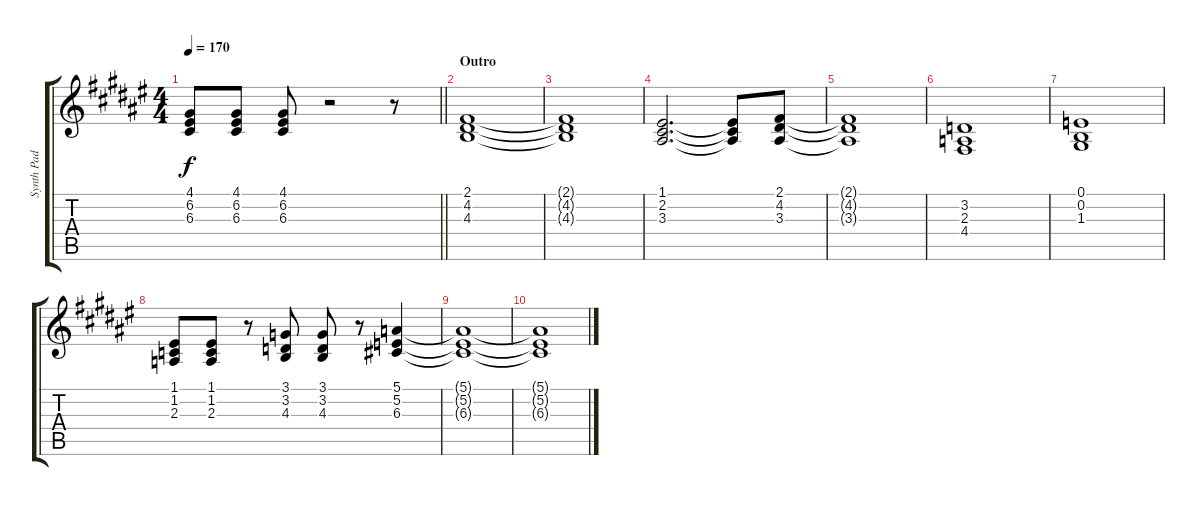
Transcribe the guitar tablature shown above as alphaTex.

\track ("Synth Pad" "Synth Pad") {instrument pad2warm}
\staff {score tabs}
\tuning (E4 B3 G3 D3 A2 E2) {hide}
\ts (4 4)
\tempo 170
\clef g2
\barLineRight lightlight
\ks f#
(4.1{t} 6.2{t} 6.3{t}).8{dy f} (4.1 6.2 6.3).8 (4.1 6.2 6.3).8 r.2 r.8 |
\section ("" "Outro")
(2.1 4.2 4.3).1 |
(2.1{t} 4.2{t} 4.3{t}).1 |
(1.1 2.2 3.3).2{d} (1.1{t} 2.2{t} 3.3{t}).8 (2.1 4.2 3.3).8 |
(2.1{t} 4.2{t} 3.3{t}).1 |
(3.2 2.3 4.4).1 |
(0.1 0.2 1.3).1 |
(1.1 1.2 2.3).8 (1.1 1.2 2.3).8 r.8 (3.1 3.2 4.3).8 (3.1 3.2 4.3).8 r.8 (5.1 5.2 6.3).4 |
(5.1{t} 5.2{t} 6.3{t}).1 |
(5.1{t} 5.2{t} 6.3{t}).1
